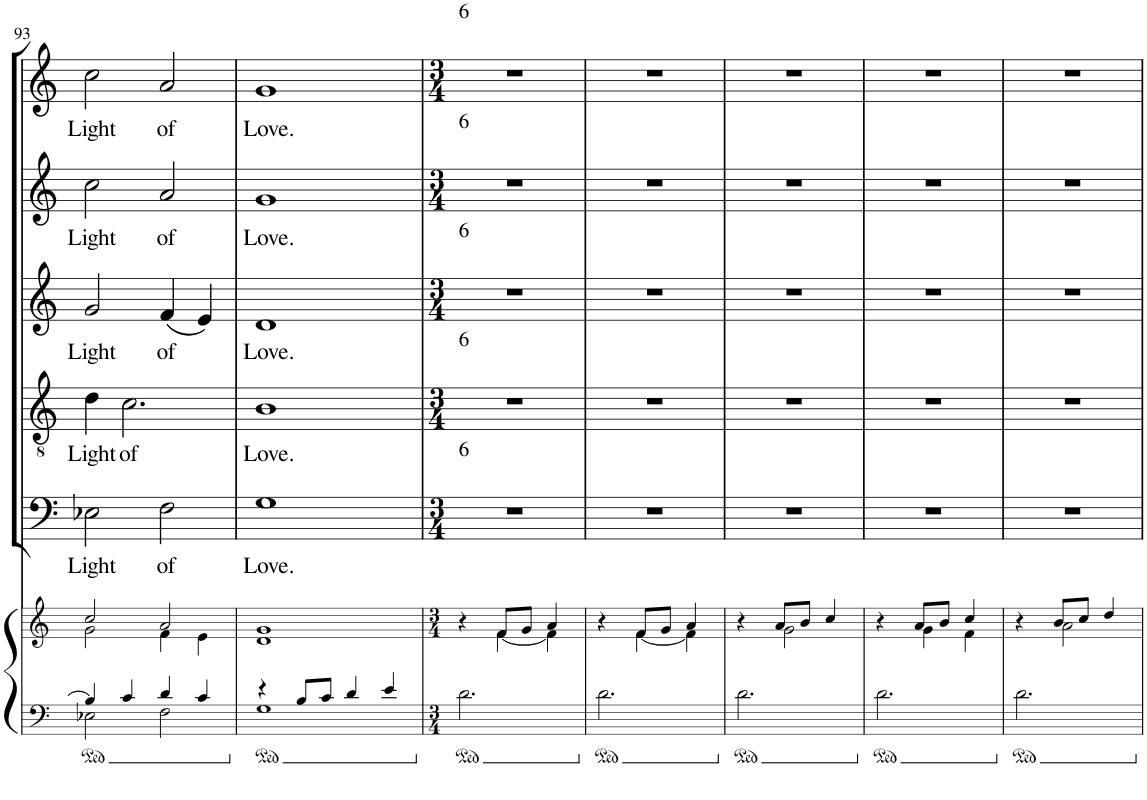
**kern	**kern	**kern	**text	**kern	**text	**kern	**text	**kern	**text	**kern	**text
*part7	*part6	*part5	*part5	*part4	*part4	*part3	*part3	*part2	*part2	*part1	*part1
*staff7	*staff6	*staff5	*staff5	*staff4	*staff4	*staff3	*staff3	*staff2	*staff2	*staff1	*staff1
*I"LH	*I"RH	*I"Bassi	*	*I"Tenori	*	*I"Contralti	*	*I"Soprani II	*	*I"Soprani I	*
!!LO:PB:g=z
*clefF4	*clefG2	*clefF4	*	*clefGv2	*	*clefG2	*	*clefG2	*	*clefG2	*
*	*	*	*	*	*	*	*	*Trd1c2	*	*Trd1c2	*
*k[]	*k[]	*k[]	*	*k[]	*	*k[]	*	*k[]	*	*k[]	*
*M4/4	*M4/4	*M4/4	*	*M4/4	*	*M4/4	*	*M4/4	*	*M4/4	*
*ped	*	*	*	*	*	*	*	*	*	*	*
=93	=93	=93	=93	=93	=93	=93	=93	=93	=93	=93	=93
*^	*^	*	*	*	*	*	*	*	*	*	*
!	!	!	!	!	!LO:LY:b	!	!LO:LY:b	!	!LO:LY:b	!	!LO:LY:b	!	!LO:LY:b
4B-/]	2E-X\	2cc/	2g\	2E-X\	Light	4d\	Light	2g/	Light	2cc\	Light	2cc\	Light
!	!	!	!	!	!	!	!LO:LY:b	!	!	!	!	!	!
4c/	.	.	.	.	.	2.c\	of	.	.	.	.	.	.
!	!	!	!	!	!LO:LY:b	!	!	!	!LO:LY:b	!	!LO:LY:b	!	!LO:LY:b
4d/	2F\	2a/	4f\	2F\	of	.	.	(4f/	of	2a/	of	2a/	of
4c/	.	.	4e\	.	.	.	.	4e/)	.	.	.	.	.
*	*	*v	*v	*	*	*	*	*	*	*	*	*	*
=94	=94	=94	=94	=94	=94	=94	=94	=94	=94	=94	=94	=94
*Xped	*	*	*	*	*	*	*	*	*	*	*	*
*ped	*	*	*	*	*	*	*	*	*	*	*	*
*	*	*^	*	*	*	*	*	*	*	*	*	*
!	!	!	!	!	!LO:LY:b	!	!LO:LY:b	!	!LO:LY:b	!	!LO:LY:b	!	!LO:LY:b
*	*	*v	*v	*	*	*	*	*	*	*	*	*	*
4r	1G	1d 1g	1G	Love.	1B	Love.	1d	Love.	1g	Love.	1g	Love.
8B/L	.	.	.	.	.	.	.	.	.	.	.	.
8c/J	.	.	.	.	.	.	.	.	.	.	.	.
4d/	.	.	.	.	.	.	.	.	.	.	.	.
4e/	.	.	.	.	.	.	.	.	.	.	.	.
*v	*v	*	*	*	*	*	*	*	*	*	*	*
=95	=95	=95	=95	=95	=95	=95	=95	=95	=95	=95	=95
*M3/4	*M3/4	*M3/4	*	*M3/4	*	*M3/4	*	*M3/4	*	*M3/4	*
*Xped	*	*	*	*	*	*	*	*	*	*	*
*ped	*	*	*	*	*	*	*	*	*	*	*
*	*^	*	*	*	*	*	*	*	*	*	*
!	!	!	!	!	!	!	!	!	!	!	!LO:TX:a:t=6	!
!	!	!	!	!	!	!	!	!	!LO:TX:a:t=6	!	!	!
!	!	!	!	!	!	!	!LO:TX:a:t=6	!	!	!	!	!
!	!	!	!	!	!LO:TX:a:t=6	!	!	!	!	!	!	!
!	!	!	!LO:TX:a:t=6	!	!	!	!	!	!	!	!	!
2.d\	4r	4ryy	2.r	.	2.r	.	2.r	.	2.r	.	2.r	.
.	8f/L	[4f\	.	.	.	.	.	.	.	.	.	.
.	8g/J	.	.	.	.	.	.	.	.	.	.	.
.	4a/	4f\]	.	.	.	.	.	.	.	.	.	.
=96	=96	=96	=96	=96	=96	=96	=96	=96	=96	=96	=96	=96
*Xped	*	*	*	*	*	*	*	*	*	*	*	*
*ped	*	*	*	*	*	*	*	*	*	*	*	*
2.d\	4r	4ryy	2.r	.	2.r	.	2.r	.	2.r	.	2.r	.
.	8f/L	[4f\	.	.	.	.	.	.	.	.	.	.
.	8g/J	.	.	.	.	.	.	.	.	.	.	.
.	4a/	4f\]	.	.	.	.	.	.	.	.	.	.
=97	=97	=97	=97	=97	=97	=97	=97	=97	=97	=97	=97	=97
*Xped	*	*	*	*	*	*	*	*	*	*	*	*
*ped	*	*	*	*	*	*	*	*	*	*	*	*
2.d\	4r	4ryy	2.r	.	2.r	.	2.r	.	2.r	.	2.r	.
.	8a/L	2g\	.	.	.	.	.	.	.	.	.	.
.	8b/J	.	.	.	.	.	.	.	.	.	.	.
.	4cc/	.	.	.	.	.	.	.	.	.	.	.
=98	=98	=98	=98	=98	=98	=98	=98	=98	=98	=98	=98	=98
*Xped	*	*	*	*	*	*	*	*	*	*	*	*
*ped	*	*	*	*	*	*	*	*	*	*	*	*
2.d\	4r	4ryy	2.r	.	2.r	.	2.r	.	2.r	.	2.r	.
.	8a/L	4g\	.	.	.	.	.	.	.	.	.	.
.	8b/J	.	.	.	.	.	.	.	.	.	.	.
.	4cc/	4f\	.	.	.	.	.	.	.	.	.	.
=99	=99	=99	=99	=99	=99	=99	=99	=99	=99	=99	=99	=99
*Xped	*	*	*	*	*	*	*	*	*	*	*	*
*ped	*	*	*	*	*	*	*	*	*	*	*	*
2.d\	4r	4ryy	2.r	.	2.r	.	2.r	.	2.r	.	2.r	.
.	8b/L	2a\	.	.	.	.	.	.	.	.	.	.
.	8cc/J	.	.	.	.	.	.	.	.	.	.	.
.	4dd/	.	.	.	.	.	.	.	.	.	.	.
*	*v	*v	*	*	*	*	*	*	*	*	*	*
*Xped	*	*	*	*	*	*	*	*	*	*	*
=	=	=	=	=	=	=	=	=	=	=	=
*-	*-	*-	*-	*-	*-	*-	*-	*-	*-	*-	*-
